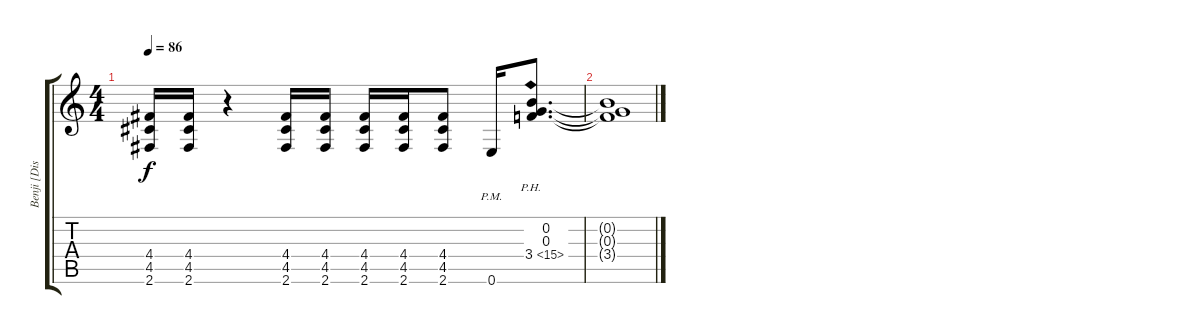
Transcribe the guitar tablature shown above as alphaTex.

\track ("Benji [Distortion]" "Benji [Dis") {instrument distortionguitar}
\staff {score tabs}
\tuning (E4 B3 G3 D3 A2 E2) {hide}
\ts (4 4)
\tempo 86
\clef g2
\ks c
(4.4 4.5 2.6).16{dy f} (4.4 4.5 2.6).16 r.4 (4.4 4.5 2.6).16 (4.4 4.5 2.6).16 (4.4 4.5 2.6).16 (4.4 4.5 2.6).16 (4.4 4.5 2.6).8 0.6{pm}.16 (0.2 0.3 3.4{ph 12}).8{d} |
(0.2{t} 0.3{t} 3.4{t}).1
